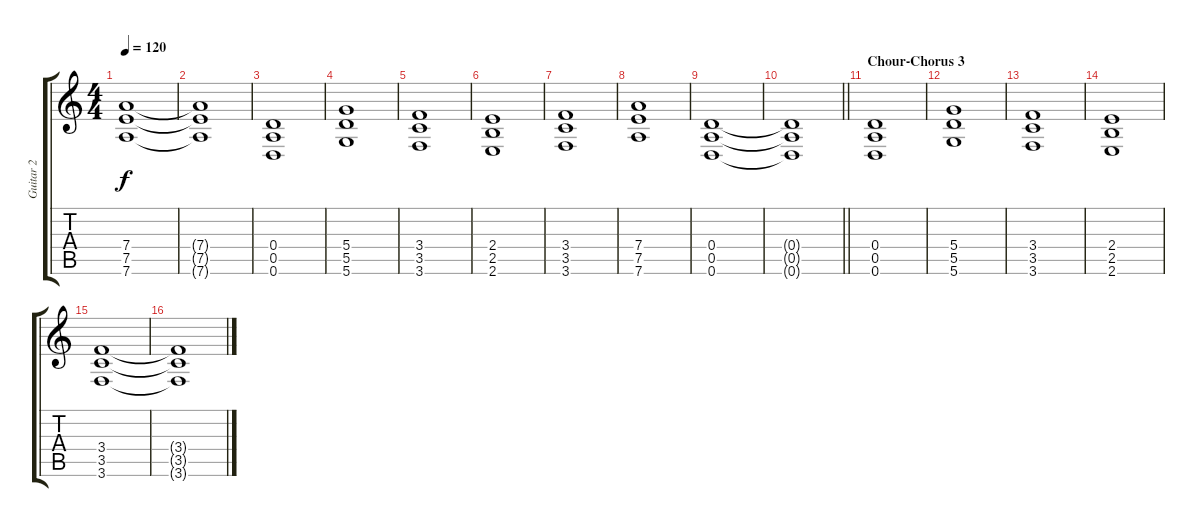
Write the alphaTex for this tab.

\track ("Guitar 2" "Guitar 2") {instrument distortionguitar}
\staff {score tabs}
\tuning (E4 B3 G3 D3 A2 D2) {hide}
\ts (4 4)
\tempo 120
\clef g2
\ks c
(7.4 7.5 7.6).1{dy f} |
(7.4{t} 7.5{t} 7.6{t}).1 |
(0.4 0.5 0.6).1 |
(5.4 5.5 5.6).1 |
(3.4 3.5 3.6).1 |
(2.4 2.5 2.6).1 |
(3.4 3.5 3.6).1 |
(7.4 7.5 7.6).1 |
(0.4 0.5 0.6).1 |
\barLineRight lightlight
(0.4{t} 0.5{t} 0.6{t}).1 |
\section ("" "Chour-Chorus 3")
(0.4 0.5 0.6).1 |
(5.4 5.5 5.6).1 |
(3.4 3.5 3.6).1 |
(2.4 2.5 2.6).1 |
(3.4 3.5 3.6).1 |
(3.4{t} 3.5{t} 3.6{t}).1
